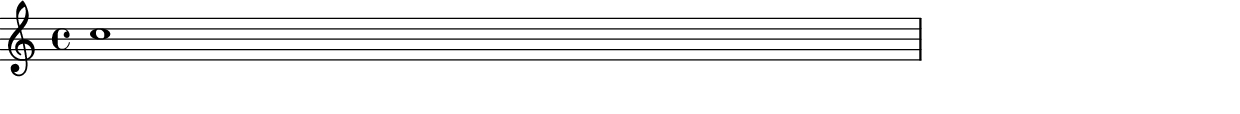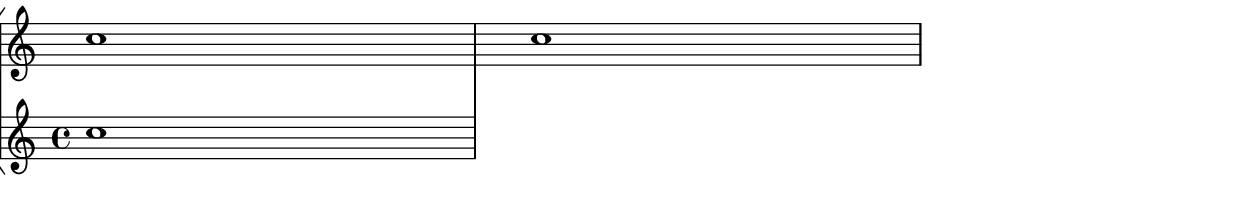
%% Generated by lilypond-book
%% Options: [exampleindent=10.16\mm,indent=0\mm,line-width=160\mm]
\include "lilypond-book-preamble.ly"


% ****************************************************************
% Start cut-&-pastable-section
% ****************************************************************

#(ly:set-option 'eps-box-padding 3.000000)



\paper {
  indent = 0\mm
  line-width = 160\mm
  % offset the left padding, also add 1mm as lilypond creates cropped
  % images with a little space on the right
  line-width = #(- line-width (* mm  3.000000) (* mm 1))
}

\layout {
  
}




% ****************************************************************
% ly snippet:
% ****************************************************************
\sourcefilename "/lilypond-2.24.3/input/regression/staff-add-at-linebreak.ly"
\sourcefileline 0
\version "2.21.0"

\header {
  texidoc = "Adding a new staff at a line break doesn't crash."
}

\score {
  \new StaffGroup \relative c'' {
    \new Staff
    c1 \break
    << { c1 }
       \new Staff {
         c1
       }
    >>
    c1
  }
}



% ****************************************************************
% end ly snippet
% ****************************************************************
